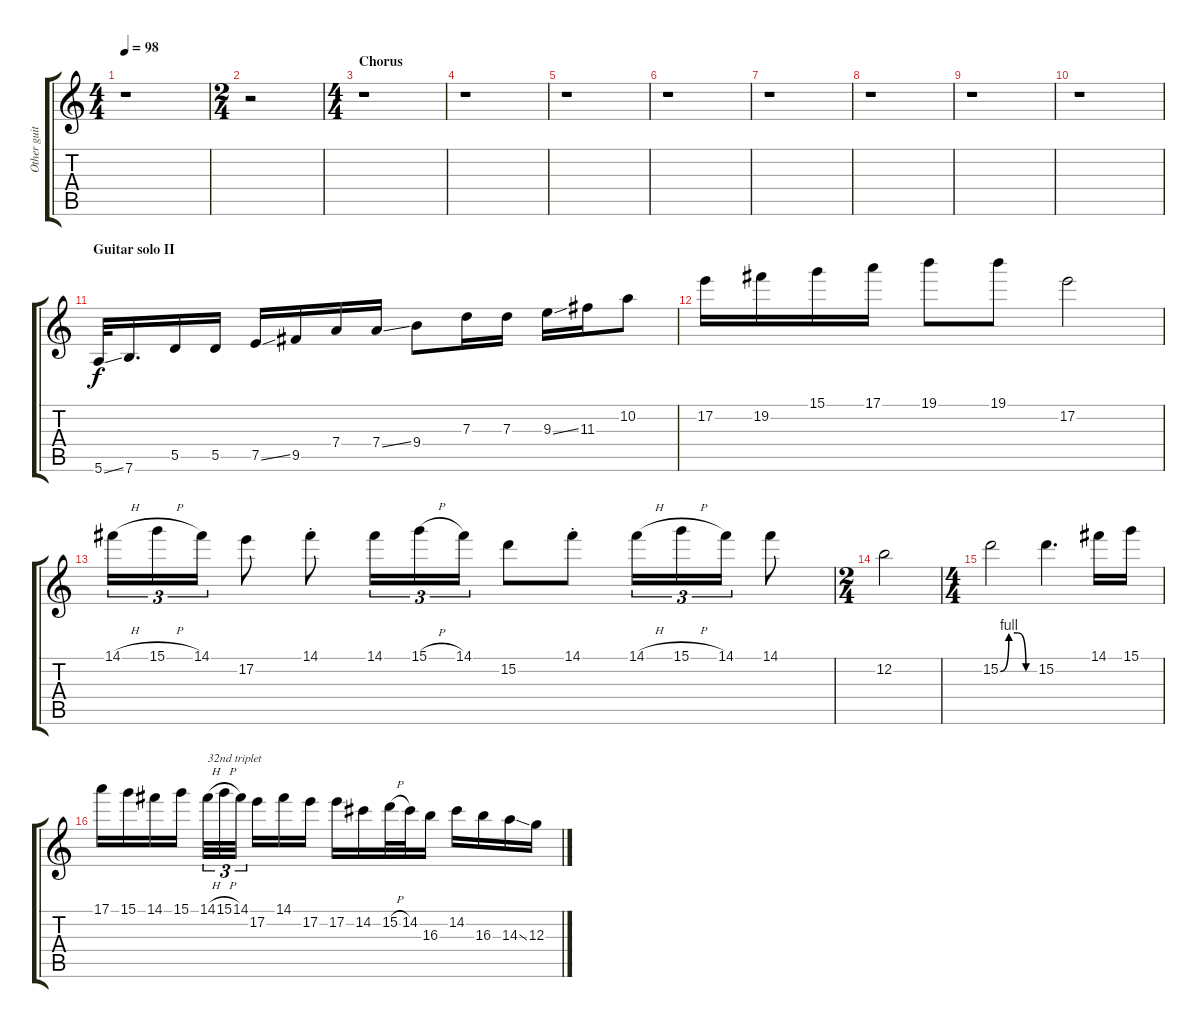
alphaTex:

\track ("Other guitar 3" "Other guit") {instrument overdrivenguitar}
\staff {score tabs}
\tuning (E4 B3 G3 D3 A2 E2) {hide}
\ts (4 4)
\tempo 98
\clef g2
\ks c
r.1{dy f} |
\ts (2 4)
r.2 |
\ts (4 4)
\section ("" "Chorus")
r.1 |
r.1 |
r.1 |
r.1 |
r.1 |
r.1 |
r.1 |
r.1 |
\section ("" "Guitar solo II")
5.6{ss}.32{instrument overdrivenguitar} 7.6.16{d} 5.5.16 5.5.16 7.5{ss}.16 9.5.16 7.4.16 7.4{ss}.16 9.4.8 7.3.16 7.3.16 9.3{ss}.16 11.3.16 10.2.8 |
17.2.16 19.2.16 15.1.16 17.1.16 19.1.8 19.1.8 17.2.2 |
14.1{h}.16{tu (3 2)} 15.1{h}.16{tu (3 2)} 14.1.16{tu (3 2)} 17.2.8 14.1{st}.8 14.1.16{tu (3 2)} 15.1{h}.16{tu (3 2)} 14.1.16{tu (3 2)} 15.2.8 14.1{st}.8 14.1{h}.16{tu (3 2)} 15.1{h}.16{tu (3 2)} 14.1.16{tu (3 2)} 14.1.8 |
\ts (2 4)
12.2.2 |
\ts (4 4)
15.2{be (custom 0 0 15 4 30 4 45 0 60 0)}.2 15.2.4{d} 14.1.16 15.1.16 |
17.1.16 15.1.16 14.1.16 15.1.16 14.1{h}.32{tu (3 2) txt "32nd triplet"} 15.1{h}.32{tu (3 2)} 14.1.32{tu (3 2)} 17.2.16 14.1.16 17.2.16 17.2.16 14.2.16 15.2{h}.32 14.2.32 16.3.16 14.2.16 16.3.16 14.3{ss}.16 12.3.16
